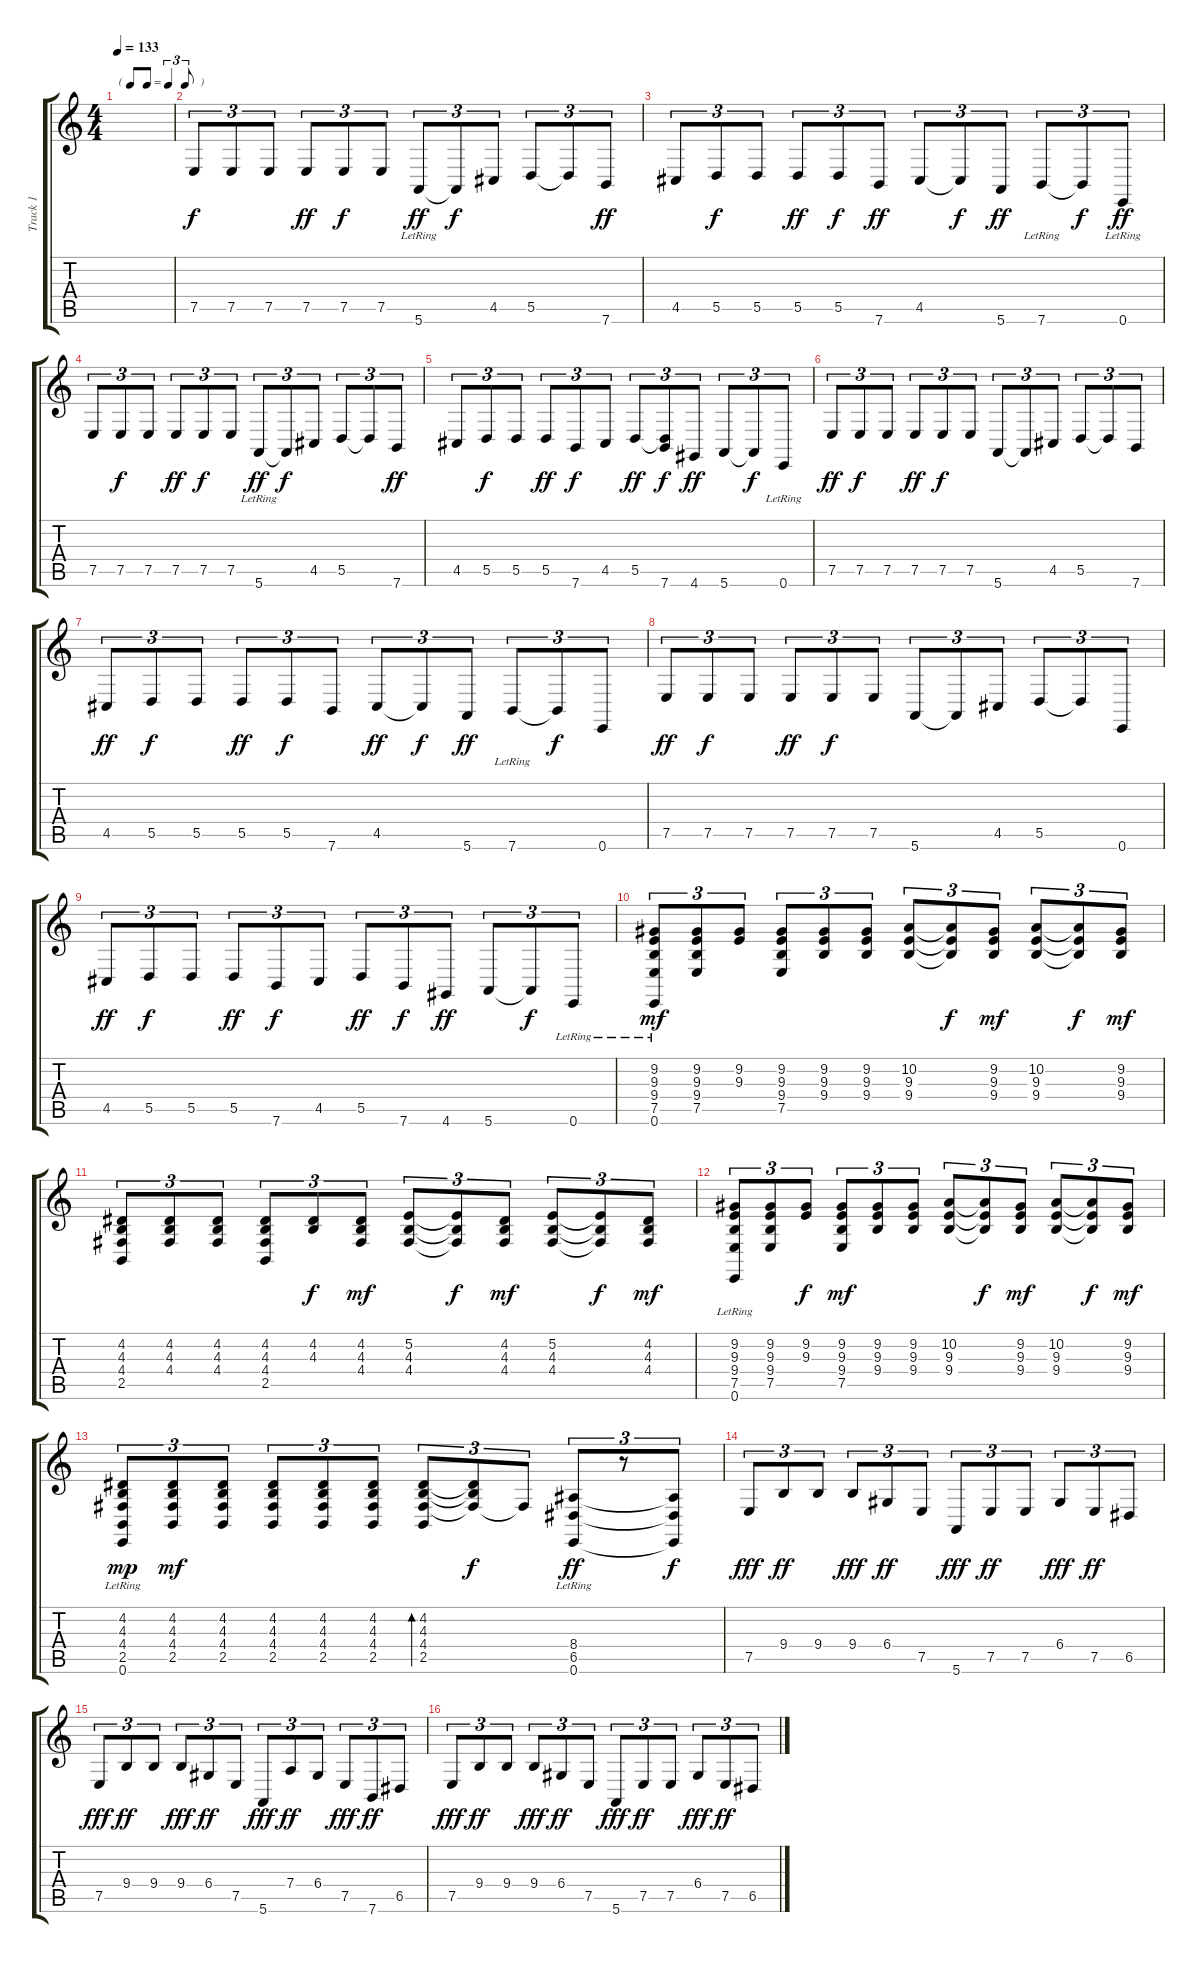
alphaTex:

\track ("Track 1" "Track 1") {instrument brightacousticpiano}
\staff {score tabs}
\tuning (E4 B3 G3 D3 A2 E2) {hide}
\ts (4 4)
\tf triplet8th
\tempo 133
\clef g2
\ks c
|
7.5.8{tu (3 2)} 7.5.8{tu (3 2) dy f} 7.5.8{tu (3 2)} 7.5.8{tu (3 2) dy ff} 7.5.8{tu (3 2) dy f} 7.5.8{tu (3 2)} 5.6{lr}.8{tu (3 2) dy ff} 5.6{t}.8{tu (3 2) dy f} 4.5.8{tu (3 2)} 5.5.8{tu (3 2)} 5.5{t}.8{tu (3 2)} 7.6.8{tu (3 2) dy ff} |
4.5.8{tu (3 2)} 5.5.8{tu (3 2) dy f} 5.5.8{tu (3 2)} 5.5.8{tu (3 2) dy ff} 5.5.8{tu (3 2) dy f} 7.6.8{tu (3 2) dy ff} 4.5.8{tu (3 2)} 4.5{t}.8{tu (3 2) dy f} 5.6.8{tu (3 2) dy ff} 7.6{lr}.8{tu (3 2)} 7.6{t}.8{tu (3 2) dy f} 0.6{lr}.8{tu (3 2) dy ff} |
7.5.8{tu (3 2)} 7.5.8{tu (3 2) dy f} 7.5.8{tu (3 2)} 7.5.8{tu (3 2) dy ff} 7.5.8{tu (3 2) dy f} 7.5.8{tu (3 2)} 5.6{lr}.8{tu (3 2) dy ff} 5.6{t}.8{tu (3 2) dy f} 4.5.8{tu (3 2)} 5.5.8{tu (3 2)} 5.5{t}.8{tu (3 2)} 7.6.8{tu (3 2) dy ff} |
4.5.8{tu (3 2)} 5.5.8{tu (3 2) dy f} 5.5.8{tu (3 2)} 5.5.8{tu (3 2) dy ff} 7.6.8{tu (3 2) dy f} 4.5.8{tu (3 2)} 5.5.8{tu (3 2) dy ff} (5.5{t} 7.6).8{tu (3 2) dy f} 4.6.8{tu (3 2) dy ff} 5.6.8{tu (3 2)} 5.6{t}.8{tu (3 2) dy f} 0.6{lr}.8{tu (3 2)} |
7.5.8{tu (3 2) dy ff} 7.5.8{tu (3 2) dy f} 7.5.8{tu (3 2)} 7.5.8{tu (3 2) dy ff} 7.5.8{tu (3 2) dy f} 7.5.8{tu (3 2)} 5.6.8{tu (3 2)} 5.6{t}.8{tu (3 2)} 4.5.8{tu (3 2)} 5.5.8{tu (3 2)} 5.5{t}.8{tu (3 2)} 7.6.8{tu (3 2)} |
4.5.8{tu (3 2) dy ff} 5.5.8{tu (3 2) dy f} 5.5.8{tu (3 2)} 5.5.8{tu (3 2) dy ff} 5.5.8{tu (3 2) dy f} 7.6.8{tu (3 2)} 4.5.8{tu (3 2) dy ff} 4.5{t}.8{tu (3 2) dy f} 5.6.8{tu (3 2) dy ff} 7.6{lr}.8{tu (3 2)} 7.6{t}.8{tu (3 2) dy f} 0.6.8{tu (3 2)} |
7.5.8{tu (3 2) dy ff} 7.5.8{tu (3 2) dy f} 7.5.8{tu (3 2)} 7.5.8{tu (3 2) dy ff} 7.5.8{tu (3 2) dy f} 7.5.8{tu (3 2)} 5.6.8{tu (3 2)} 5.6{t}.8{tu (3 2)} 4.5.8{tu (3 2)} 5.5.8{tu (3 2)} 5.5{t}.8{tu (3 2)} 0.6.8{tu (3 2)} |
4.5.8{tu (3 2) dy ff} 5.5.8{tu (3 2) dy f} 5.5.8{tu (3 2)} 5.5.8{tu (3 2) dy ff} 7.6.8{tu (3 2) dy f} 4.5.8{tu (3 2)} 5.5.8{tu (3 2) dy ff} 7.6.8{tu (3 2) dy f} 4.6.8{tu (3 2) dy ff} 5.6.8{tu (3 2)} 5.6{t}.8{tu (3 2) dy f} 0.6{lr}.8{tu (3 2)} |
(9.2 9.3 9.4 7.5 0.6{lr}).8{tu (3 2) dy mf} (9.2 9.3 9.4 7.5).8{tu (3 2)} (9.2 9.3).8{tu (3 2)} (9.2 9.3 9.4 7.5).8{tu (3 2)} (9.2 9.3 9.4).8{tu (3 2)} (9.2 9.3 9.4).8{tu (3 2)} (10.2 9.3 9.4).8{tu (3 2)} (10.2{t} 9.3{t} 9.4{t}).8{tu (3 2) dy f} (9.2 9.3 9.4).8{tu (3 2) dy mf} (10.2 9.3 9.4).8{tu (3 2)} (10.2{t} 9.3{t} 9.4{t}).8{tu (3 2) dy f} (9.2 9.3 9.4).8{tu (3 2) dy mf} |
(4.2 4.3 4.4 2.5).8{tu (3 2)} (4.2 4.3 4.4).8{tu (3 2)} (4.2 4.3 4.4).8{tu (3 2)} (4.2 4.3 4.4 2.5).8{tu (3 2)} (4.2 4.3).8{tu (3 2) dy f} (4.2 4.3 4.4).8{tu (3 2) dy mf} (5.2 4.3 4.4).8{tu (3 2)} (5.2{t} 4.3{t} 4.4{t}).8{tu (3 2) dy f} (4.2 4.3 4.4).8{tu (3 2) dy mf} (5.2 4.3 4.4).8{tu (3 2)} (5.2{t} 4.3{t} 4.4{t}).8{tu (3 2) dy f} (4.2 4.3 4.4).8{tu (3 2) dy mf} |
(9.2 9.3 9.4 7.5 0.6{lr}).8{tu (3 2)} (9.2 9.3 9.4 7.5).8{tu (3 2)} (9.2 9.3).8{tu (3 2) dy f} (9.2 9.3 9.4 7.5).8{tu (3 2) dy mf} (9.2 9.3 9.4).8{tu (3 2)} (9.2 9.3 9.4).8{tu (3 2)} (10.2 9.3 9.4).8{tu (3 2)} (10.2{t} 9.3{t} 9.4{t}).8{tu (3 2) dy f} (9.2 9.3 9.4).8{tu (3 2) dy mf} (10.2 9.3 9.4).8{tu (3 2)} (10.2{t} 9.3{t} 9.4{t}).8{tu (3 2) dy f} (9.2 9.3 9.4).8{tu (3 2) dy mf} |
(4.2 4.3 4.4 2.5 0.6{lr}).8{tu (3 2) dy mp} (4.2 4.3 4.4 2.5).8{tu (3 2) dy mf} (4.2 4.3 4.4 2.5).8{tu (3 2)} (4.2 4.3 4.4 2.5).8{tu (3 2)} (4.2 4.3 4.4 2.5).8{tu (3 2)} (4.2 4.3 4.4 2.5).8{tu (3 2)} (4.2 4.3 4.4 2.5).8{tu (3 2) bd 60} (4.2{t} 4.3{t} 4.4{t}).8{tu (3 2) dy f} 4.4{t}.8{tu (3 2)} (8.4{lr} 6.5{lr} 0.6{lr}).8{tu (3 2) dy ff} r.8{tu (3 2)} (8.4{t} 6.5{t} 0.6{t}).8{tu (3 2) dy f} |
7.5.8{tu (3 2) dy fff} 9.4.8{tu (3 2) dy ff} 9.4.8{tu (3 2)} 9.4.8{tu (3 2) dy fff} 6.4.8{tu (3 2) dy ff} 7.5.8{tu (3 2)} 5.6.8{tu (3 2) dy fff} 7.5.8{tu (3 2) dy ff} 7.5.8{tu (3 2)} 6.4.8{tu (3 2) dy fff} 7.5.8{tu (3 2) dy ff} 6.5.8{tu (3 2)} |
7.5.8{tu (3 2) dy fff} 9.4.8{tu (3 2) dy ff} 9.4.8{tu (3 2)} 9.4.8{tu (3 2) dy fff} 6.4.8{tu (3 2) dy ff} 7.5.8{tu (3 2)} 5.6.8{tu (3 2) dy fff} 7.4.8{tu (3 2) dy ff} 6.4.8{tu (3 2)} 7.5.8{tu (3 2) dy fff} 7.6.8{tu (3 2) dy ff} 6.5.8{tu (3 2)} |
7.5.8{tu (3 2) dy fff} 9.4.8{tu (3 2) dy ff} 9.4.8{tu (3 2)} 9.4.8{tu (3 2) dy fff} 6.4.8{tu (3 2) dy ff} 7.5.8{tu (3 2)} 5.6.8{tu (3 2) dy fff} 7.5.8{tu (3 2) dy ff} 7.5.8{tu (3 2)} 6.4.8{tu (3 2) dy fff} 7.5.8{tu (3 2) dy ff} 6.5.8{tu (3 2)}
